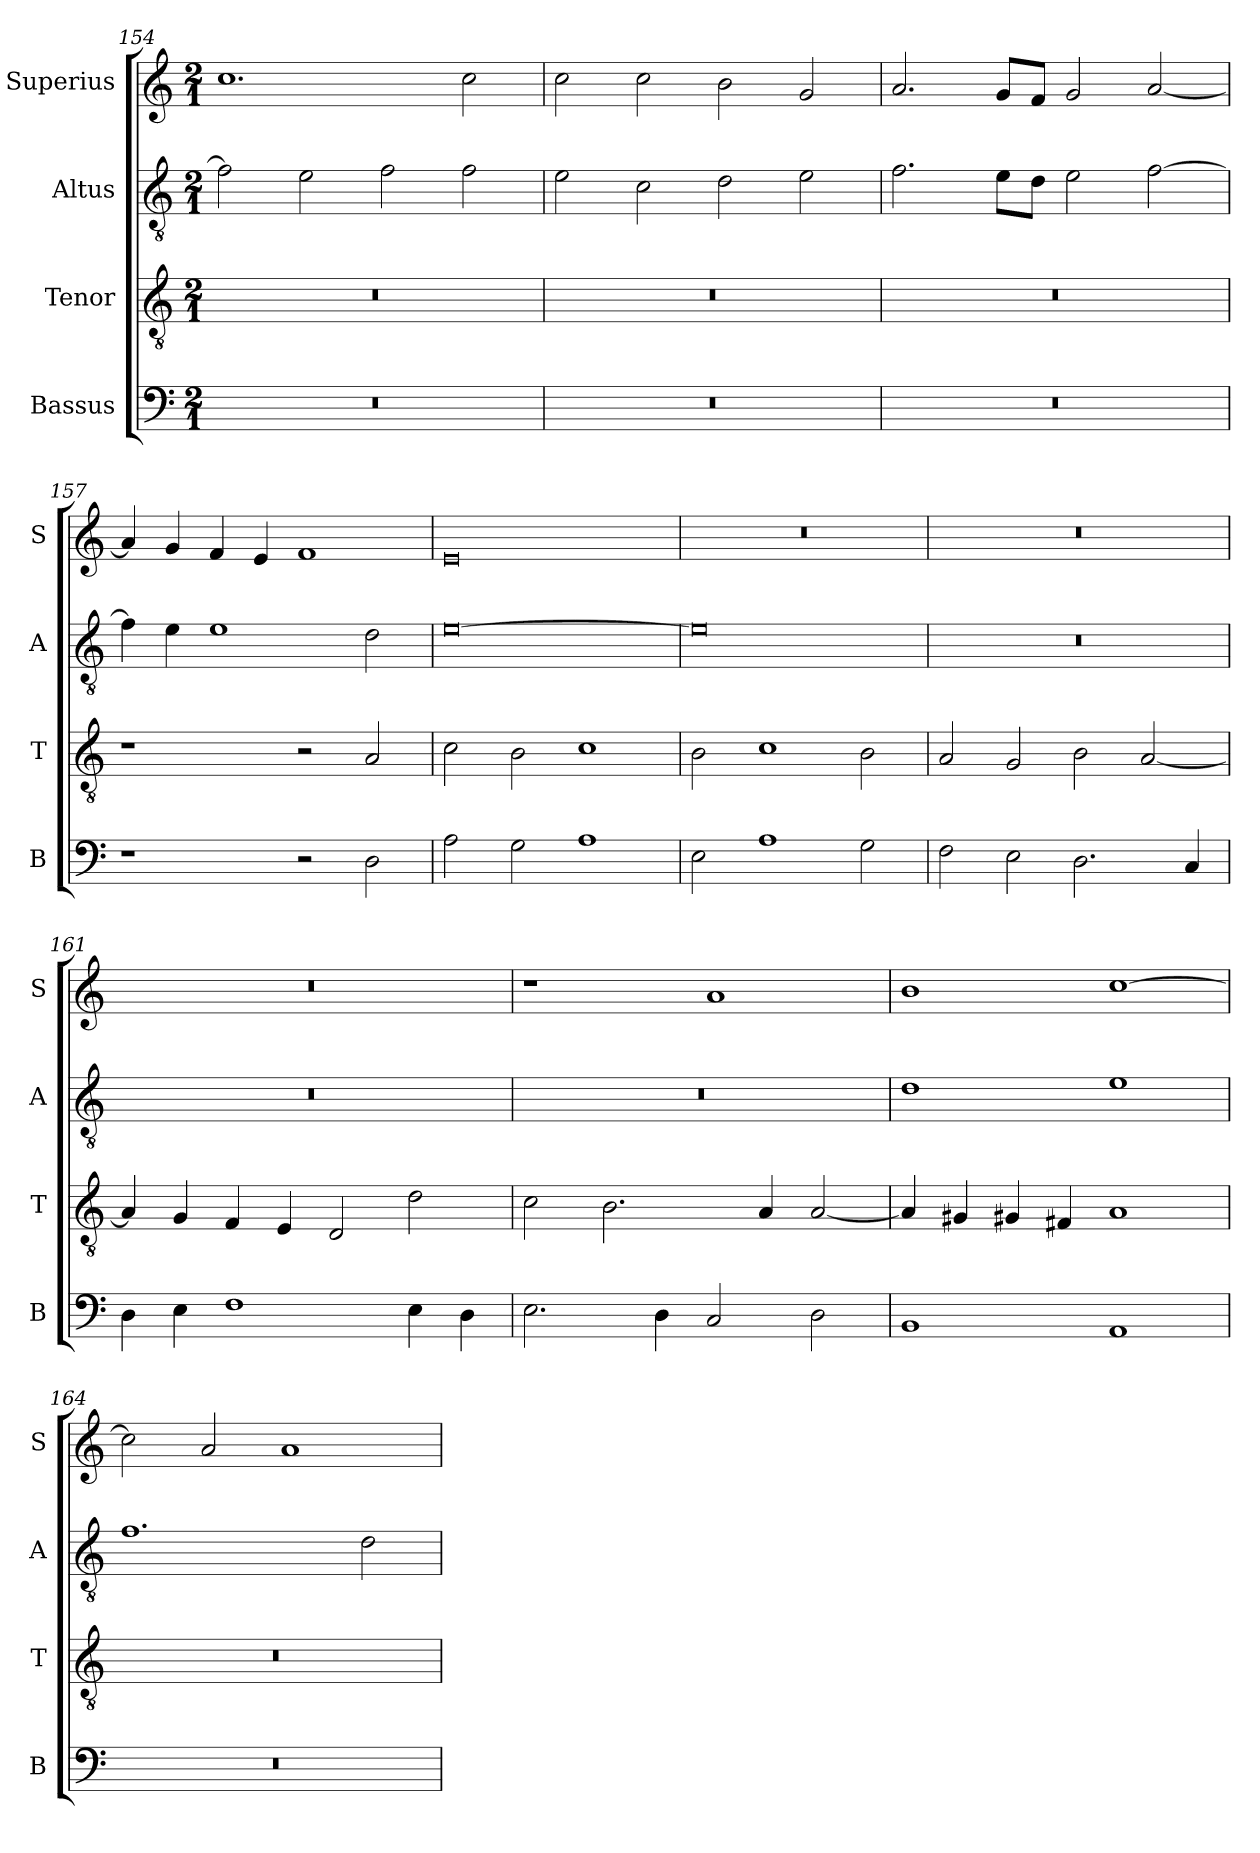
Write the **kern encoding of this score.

**kern	**kern	**kern	**kern
*part4	*part3	*part2	*part1
*staff4	*staff3	*staff2	*staff1
*I"Bassus	*I"Tenor	*I"Altus	*I"Superius
*I'B	*I'T	*I'A	*I'S
*clefF4	*clefGv2	*clefGv2	*clefG2
*k[]	*k[]	*k[]	*k[]
*C:	*C:	*C:	*C:
*M2/1	*M2/1	*M2/1	*M2/1
=154	=154	=154	=154
0r	0r	2f]	1.cc
.	.	2e	.
.	.	2f	.
.	.	2f	2cc
=155	=155	=155	=155
0r	0r	2e	2cc
.	.	2c	2cc
.	.	2d	2b
.	.	2e	2g
=156	=156	=156	=156
0r	0r	2.f	2.a
.	.	8eL	8gL
.	.	8dJ	8fJ
.	.	2e	2g
.	.	[2f	[2a
=157	=157	=157	=157
1r	1r	4f]	4a]
.	.	4e	4g
.	.	1e	4f
.	.	.	4e
2r	2r	.	1f
2D	2A	2d	.
=158	=158	=158	=158
2A	2c	[0e	0e
2G	2B	.	.
1A	1c	.	.
=159	=159	=159	=159
2E	2B	0e]	0r
1A	1c	.	.
2G	2B	.	.
=160	=160	=160	=160
2F	2A	0r	0r
2E	2G	.	.
2.D	2B	.	.
.	[2A	.	.
4C	.	.	.
=161	=161	=161	=161
4D	4A]	0r	0r
4E	4G	.	.
1F	4F	.	.
.	4E	.	.
.	2D	.	.
4E	2d	.	.
4D	.	.	.
=162	=162	=162	=162
2.E	2c	0r	1r
.	2.B	.	.
4D	.	.	.
2C	.	.	1a
.	4A	.	.
2D	[2A	.	.
=163	=163	=163	=163
1BB	4A]	1d	1b
.	4G#X	.	.
.	4G#X	.	.
.	4F#X	.	.
1AA	1A	1e	[1cc
=164	=164	=164	=164
0r	0r	1.f	2cc]
.	.	.	2a
.	.	.	1a
.	.	2d	.
=	=	=	=
*-	*-	*-	*-
